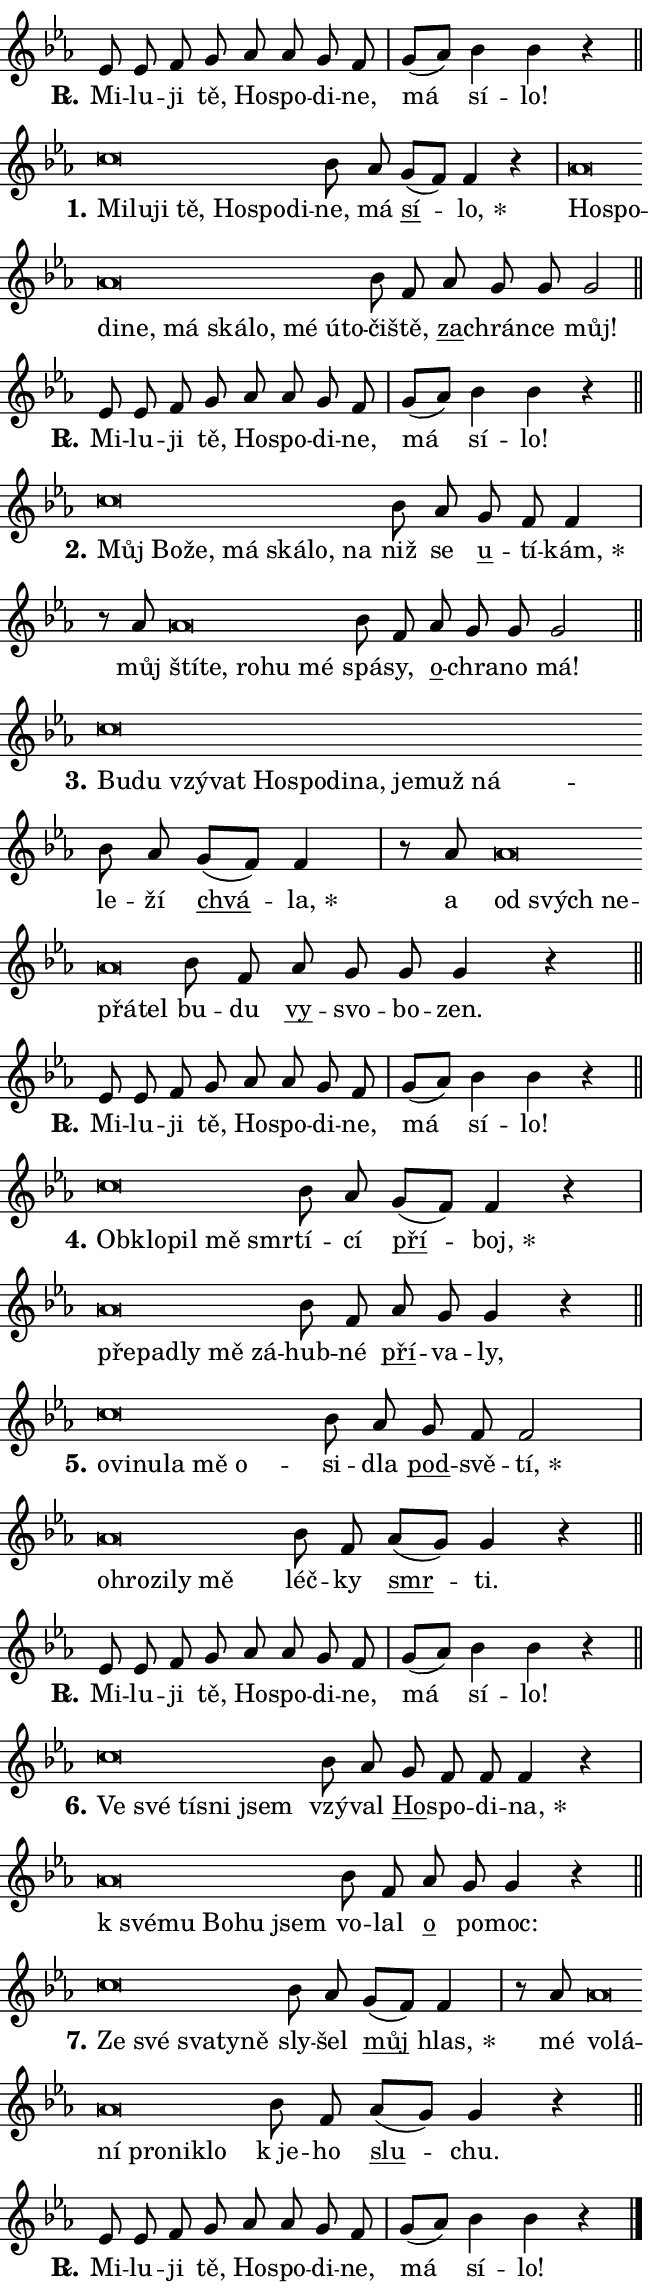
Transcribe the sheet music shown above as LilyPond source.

\version "2.24.0"
\header { tagline = "" }
\paper {
  indent = 0\cm
  top-margin = 0\cm
  right-margin = 0.13\cm % to fit lyric hyphens
  bottom-margin = 0\cm
  left-margin = 0\cm
  paper-width = 11\cm
  page-breaking = #ly:one-page-breaking
  system-system-spacing.basic-distance = #11
  score-system-spacing.basic-distance = #11
  ragged-last = ##f
}


%% Author: Thomas Morley
%% https://lists.gnu.org/archive/html/lilypond-user/2020-05/msg00002.html
#(define (line-position grob)
"Returns position of @var[grob} in current system:
   @code{'start}, if at first time-step
   @code{'end}, if at last time-step
   @code{'middle} otherwise
"
  (let* ((col (ly:item-get-column grob))
         (ln (ly:grob-object col 'left-neighbor))
         (rn (ly:grob-object col 'right-neighbor))
         (col-to-check-left (if (ly:grob? ln) ln col))
         (col-to-check-right (if (ly:grob? rn) rn col))
         (break-dir-left
           (and
             (ly:grob-property col-to-check-left 'non-musical #f)
             (ly:item-break-dir col-to-check-left)))
         (break-dir-right
           (and
             (ly:grob-property col-to-check-right 'non-musical #f)
             (ly:item-break-dir col-to-check-right))))
        (cond ((eqv? 1 break-dir-left) 'start)
              ((eqv? -1 break-dir-right) 'end)
              (else 'middle))))

#(define (tranparent-at-line-position vctor)
  (lambda (grob)
  "Relying on @code{line-position} select the relevant enry from @var{vctor}.
Used to determine transparency,"
    (case (line-position grob)
      ((end) (not (vector-ref vctor 0)))
      ((middle) (not (vector-ref vctor 1)))
      ((start) (not (vector-ref vctor 2))))))

noteHeadBreakVisibility =
#(define-music-function (break-visibility)(vector?)
"Makes @code{NoteHead}s transparent relying on @var{break-visibility}"
#{
  \override NoteHead.transparent =
    #(tranparent-at-line-position break-visibility)
#})

#(define delete-ledgers-for-transparent-note-heads
  (lambda (grob)
    "Reads whether a @code{NoteHead} is transparent.
If so this @code{NoteHead} is removed from @code{'note-heads} from
@var{grob}, which is supposed to be @code{LedgerLineSpanner}.
As a result ledgers are not printed for this @code{NoteHead}"
    (let* ((nhds-array (ly:grob-object grob 'note-heads))
           (nhds-list
             (if (ly:grob-array? nhds-array)
                 (ly:grob-array->list nhds-array)
                 '()))
           ;; Relies on the transparent-property being done before
           ;; Staff.LedgerLineSpanner.after-line-breaking is executed.
           ;; This is fragile ...
           (to-keep
             (remove
               (lambda (nhd)
                 (ly:grob-property nhd 'transparent #f))
               nhds-list)))
      ;; TODO find a better method to iterate over grob-arrays, similiar
      ;; to filter/remove etc for lists
      ;; For now rebuilt from scratch
      (set! (ly:grob-object grob 'note-heads)  '())
      (for-each
        (lambda (nhd)
          (ly:pointer-group-interface::add-grob grob 'note-heads nhd))
        to-keep))))

squashNotes = {
  \override NoteHead.X-extent = #'(-0.2 . 0.2)
  \override NoteHead.Y-extent = #'(-0.75 . 0)
  \override NoteHead.stencil =
    #(lambda (grob)
       (let ((pos (ly:grob-property grob 'staff-position)))
         (begin
           (if (< pos -7) (display "ERROR: Lower brevis then expected\n") (display ""))
           (if (<= pos -6) ly:text-interface::print ly:note-head::print))))
}
unSquashNotes = {
  \revert NoteHead.X-extent
  \revert NoteHead.Y-extent
  \revert NoteHead.stencil
}

hideNotes = \noteHeadBreakVisibility #begin-of-line-visible
unHideNotes = \noteHeadBreakVisibility #all-visible

% work-around for resetting accidentals
% https://lilypond.org/doc/v2.23/Documentation/notation/displaying-rhythms#unmetered-music
cadenzaMeasure = {
  \cadenzaOff
  \partial 1024 s1024
  \cadenzaOn
}

#(define-markup-command (accent layout props text) (markup?)
  "Underline accented syllable"
  (interpret-markup layout props
    #{\markup \override #'(offset . 4.3) \underline { #text }#}))

responsum = \markup \concat {
  "R" \hspace #-1.05 \path #0.1 #'((moveto 0 0.07) (lineto 0.9 0.8)) \hspace #0.05 "."
}

spaceSize = #0.6828661417322834 % exact space size for TeX Gyre Schola

\layout {
  \context {
    \Staff
    \remove "Time_signature_engraver"
    \override LedgerLineSpanner.after-line-breaking = #delete-ledgers-for-transparent-note-heads
  }
  \context {
    \Lyrics {
      \override LyricSpace.minimum-distance = \spaceSize
      \override LyricText.font-name = #"TeX Gyre Schola"
      \override LyricText.font-size = 1
      \override StanzaNumber.font-name = #"TeX Gyre Schola Bold"
      \override StanzaNumber.font-size = 1
    }
  }
  \context {
    \Score 
    \override NoteHead.text =
      #(lambda (grob) 
        (let ((pos (ly:grob-property grob 'staff-position)))
          #{\markup {
            \combine
              \halign #-0.55 \raise #(if (= pos -6) 0 0.5) \override #'(thickness . 2) \draw-line #'(3.2 . 0)
              \musicglyph "noteheads.sM1"
          }#}))
  }
}

% magnetic-lyrics.ily
%
%   written by
%     Jean Abou Samra <jean@abou-samra.fr>
%     Werner Lemberg <wl@gnu.org>
%
%   adapted by
%     Jiri Hon <jiri.hon@gmail.com>
%
% Version 2022-Apr-15

% https://www.mail-archive.com/lilypond-user@gnu.org/msg149350.html

#(define (Left_hyphen_pointer_engraver context)
   "Collect syllable-hyphen-syllable occurrences in lyrics and store
them in properties.  This engraver only looks to the left.  For
example, if the lyrics input is @code{foo -- bar}, it does the
following.

@itemize @bullet
@item
Set the @code{text} property of the @code{LyricHyphen} grob between
@q{foo} and @q{bar} to @code{foo}.

@item
Set the @code{left-hyphen} property of the @code{LyricText} grob with
text @q{foo} to the @code{LyricHyphen} grob between @q{foo} and
@q{bar}.
@end itemize

Use this auxiliary engraver in combination with the
@code{lyric-@/text::@/apply-@/magnetic-@/offset!} hook."
   (let ((hyphen #f)
         (text #f))
     (make-engraver
      (acknowledgers
       ((lyric-syllable-interface engraver grob source-engraver)
        (set! text grob)))
      (end-acknowledgers
       ((lyric-hyphen-interface engraver grob source-engraver)
        ;(when (not (grob::has-interface grob 'lyric-space-interface))
          (set! hyphen grob)));)
      ((stop-translation-timestep engraver)
       (when (and text hyphen)
         (ly:grob-set-object! text 'left-hyphen hyphen))
       (set! text #f)
       (set! hyphen #f)))))

#(define (lyric-text::apply-magnetic-offset! grob)
   "If the space between two syllables is less than the value in
property @code{LyricText@/.details@/.squash-threshold}, move the right
syllable to the left so that it gets concatenated with the left
syllable.

Use this function as a hook for
@code{LyricText@/.after-@/line-@/breaking} if the
@code{Left_@/hyphen_@/pointer_@/engraver} is active."
   (let ((hyphen (ly:grob-object grob 'left-hyphen #f)))
     (when hyphen
       (let ((left-text (ly:spanner-bound hyphen LEFT)))
         (when (grob::has-interface left-text 'lyric-syllable-interface)
           (let* ((common (ly:grob-common-refpoint grob left-text X))
                  (this-x-ext (ly:grob-extent grob common X))
                  (left-x-ext
                   (begin
                     ;; Trigger magnetism for left-text.
                     (ly:grob-property left-text 'after-line-breaking)
                     (ly:grob-extent left-text common X)))
                  ;; `delta` is the gap width between two syllables.
                  (delta (- (interval-start this-x-ext)
                            (interval-end left-x-ext)))
                  (details (ly:grob-property grob 'details))
                  (threshold (assoc-get 'squash-threshold details 0.2)))
             (when (< delta threshold)
               (let* (;; We have to manipulate the input text so that
                      ;; ligatures crossing syllable boundaries are not
                      ;; disabled.  For languages based on the Latin
                      ;; script this is essentially a beautification.
                      ;; However, for non-Western scripts it can be a
                      ;; necessity.
                      (lt (ly:grob-property left-text 'text))
                      (rt (ly:grob-property grob 'text))
                      (is-space (grob::has-interface hyphen 'lyric-space-interface))
                      (space (if is-space " " ""))
                      (extra-delta (if is-space spaceSize 0))
                      ;; Append new syllable.
                      (ltrt-space (if (and (string? lt) (string? rt))
                                (string-append lt space rt)
                                (make-concat-markup (list lt space rt))))
                      ;; Right-align `ltrt` to the right side.
                      (ltrt-space-markup (grob-interpret-markup
                               grob
                               (make-translate-markup
                                (cons (interval-length this-x-ext) 0)
                                (make-right-align-markup ltrt-space)))))
                 (begin
                   ;; Don't print `left-text`.
                   (ly:grob-set-property! left-text 'stencil #f)
                   ;; Set text and stencil (which holds all collected
                   ;; syllables so far) and shift it to the left.
                   (ly:grob-set-property! grob 'text ltrt-space)
                   (ly:grob-set-property! grob 'stencil ltrt-space-markup)
                   (ly:grob-translate-axis! grob (- (- delta extra-delta)) X))))))))))


#(define (lyric-hyphen::displace-bounds-first grob)
   ;; Make very sure this callback isn't triggered too early.
   (let ((left (ly:spanner-bound grob LEFT))
         (right (ly:spanner-bound grob RIGHT)))
     (ly:grob-property left 'after-line-breaking)
     (ly:grob-property right 'after-line-breaking)
     (ly:lyric-hyphen::print grob)))

squashThreshold = #0.4

\layout {
  \context {
    \Lyrics
    \consists #Left_hyphen_pointer_engraver
    \override LyricText.after-line-breaking =
      #lyric-text::apply-magnetic-offset!
    \override LyricHyphen.stencil = #lyric-hyphen::displace-bounds-first
    \override LyricText.details.squash-threshold = \squashThreshold
    \override LyricHyphen.minimum-distance = 0
    \override LyricHyphen.minimum-length = \squashThreshold
  }
}

squashText = \override LyricText.details.squash-threshold = 9999
unSquashText = \override LyricText.details.squash-threshold = \squashThreshold

leftText = \override LyricText.self-alignment-X = #LEFT
unLeftText = \revert LyricText.self-alignment-X

starOffset = #(lambda (grob) 
                (let ((x_offset (ly:self-alignment-interface::aligned-on-x-parent grob)))
                  (if (= x_offset 0) 0 (+ x_offset 1.2))))

star = #(define-music-function (syllable)(string?)
"Append star separator at the end of a syllable"
#{
  \once \override LyricText.X-offset = #starOffset
  \lyricmode { \markup {
    #syllable
    \override #'((font-name . "TeX Gyre Schola Bold")) \hspace #0.2 \lower #0.65 \larger "*"
  } }
#})

starAccent = #(define-music-function (syllable)(string?)
"Append star separator at the end of a syllable and make accent"
#{
  \once \override LyricText.X-offset = #starOffset
  \lyricmode { \markup {
    \accent #syllable
    \override #'((font-name . "TeX Gyre Schola Bold")) \hspace #0.2 \lower #0.65 \larger "*"
  } }
#})

breath = #(define-music-function (syllable)(string?)
"Append breathing indicator at the end of a syllable"
#{
  \lyricmode { \markup { #syllable "+" } }
#})

optionalBreath = #(define-music-function (syllable)(string?)
"Append optional breathing indicator at the end of a syllable"
#{
  \lyricmode { \markup { #syllable "(+)" } }
#})


\score {
    <<
        \new Voice = "melody" { \cadenzaOn \key es \major \relative { es'8 es f g as as g f \cadenzaMeasure \bar "|" g[( as)] bes4 bes r \cadenzaMeasure \bar "||" \break } }
        \new Lyrics \lyricsto "melody" { \lyricmode { \set stanza = \responsum
Mi -- lu -- ji tě, Ho -- spo -- di -- ne, má sí -- lo! } }
    >>
    \layout {}
}

\score {
    <<
        \new Voice = "melody" { \cadenzaOn \key es \major \relative { \squashNotes c''\breve*1/16 \hideNotes \breve*1/16 \bar "" \breve*1/16 \bar "" \breve*1/16 \bar "" \breve*1/16 \bar "" \breve*1/16 \breve*1/16 \bar "" \unHideNotes \unSquashNotes bes8 as \bar "" g[( f)] f4 r \cadenzaMeasure \bar "|" \squashNotes as\breve*1/16 \hideNotes \breve*1/16 \bar "" \breve*1/16 \bar "" \breve*1/16 \bar "" \breve*1/16 \bar "" \breve*1/16 \bar "" \breve*1/16 \bar "" \breve*1/16 \bar "" \breve*1/16 \breve*1/16 \bar "" \unHideNotes \unSquashNotes bes8 f \bar "" as g g g2 \cadenzaMeasure \bar "||" \break } }
        \new Lyrics \lyricsto "melody" { \lyricmode { \set stanza = "1."
\leftText Mi -- \squashText lu -- ji tě, Ho -- spo -- di -- \unLeftText \unSquashText ne, má \markup \accent sí -- \star lo, \leftText Ho -- \squashText spo -- di -- ne, má ská -- lo, mé ú -- to -- \unLeftText \unSquashText či -- ště, \markup \accent za -- chrán -- ce můj! } }
    >>
    \layout {}
}

\score {
    <<
        \new Voice = "melody" { \cadenzaOn \key es \major \relative { es'8 es f g as as g f \cadenzaMeasure \bar "|" g[( as)] bes4 bes r \cadenzaMeasure \bar "||" \break } }
        \new Lyrics \lyricsto "melody" { \lyricmode { \set stanza = \responsum
Mi -- lu -- ji tě, Ho -- spo -- di -- ne, má sí -- lo! } }
    >>
    \layout {}
}

\score {
    <<
        \new Voice = "melody" { \cadenzaOn \key es \major \relative { \squashNotes c''\breve*1/16 \hideNotes \breve*1/16 \bar "" \breve*1/16 \bar "" \breve*1/16 \bar "" \breve*1/16 \bar "" \breve*1/16 \breve*1/16 \bar "" \unHideNotes \unSquashNotes bes8 as \bar "" g f f4 \cadenzaMeasure \bar "|" r8 as \squashNotes as\breve*1/16 \hideNotes \breve*1/16 \bar "" \breve*1/16 \bar "" \breve*1/16 \breve*1/16 \bar "" \unHideNotes \unSquashNotes bes8 f \bar "" as g g g2 \cadenzaMeasure \bar "||" \break } }
        \new Lyrics \lyricsto "melody" { \lyricmode { \set stanza = "2."
\leftText Můj \squashText Bo -- že, má ská -- lo, na \unLeftText \unSquashText niž se \markup \accent u -- tí -- \star kám, můj \leftText ští -- \squashText te, ro -- hu mé \unLeftText \unSquashText spá -- sy, \markup \accent o -- chra -- no má! } }
    >>
    \layout {}
}

\score {
    <<
        \new Voice = "melody" { \cadenzaOn \key es \major \relative { \squashNotes c''\breve*1/16 \hideNotes \breve*1/16 \bar "" \breve*1/16 \bar "" \breve*1/16 \bar "" \breve*1/16 \bar "" \breve*1/16 \bar "" \breve*1/16 \bar "" \breve*1/16 \bar "" \breve*1/16 \bar "" \breve*1/16 \breve*1/16 \bar "" \unHideNotes \unSquashNotes bes8 as \bar "" g[( f)] f4 \cadenzaMeasure \bar "|" r8 as \squashNotes as\breve*1/16 \hideNotes \breve*1/16 \bar "" \breve*1/16 \bar "" \breve*1/16 \breve*1/16 \bar "" \unHideNotes \unSquashNotes bes8 f \bar "" as g g g4 r \cadenzaMeasure \bar "||" \break } }
        \new Lyrics \lyricsto "melody" { \lyricmode { \set stanza = "3."
\leftText Bu -- \squashText du vzý -- vat Ho -- spo -- di -- na, je -- muž ná -- \unLeftText \unSquashText le -- ží \markup \accent chvá -- \star la, a \leftText od \squashText svých ne -- přá -- tel \unLeftText \unSquashText bu -- du \markup \accent vy -- svo -- bo -- zen. } }
    >>
    \layout {}
}

\score {
    <<
        \new Voice = "melody" { \cadenzaOn \key es \major \relative { es'8 es f g as as g f \cadenzaMeasure \bar "|" g[( as)] bes4 bes r \cadenzaMeasure \bar "||" \break } }
        \new Lyrics \lyricsto "melody" { \lyricmode { \set stanza = \responsum
Mi -- lu -- ji tě, Ho -- spo -- di -- ne, má sí -- lo! } }
    >>
    \layout {}
}

\score {
    <<
        \new Voice = "melody" { \cadenzaOn \key es \major \relative { \squashNotes c''\breve*1/16 \hideNotes \breve*1/16 \bar "" \breve*1/16 \bar "" \breve*1/16 \breve*1/16 \bar "" \unHideNotes \unSquashNotes bes8 as \bar "" g[( f)] f4 r \cadenzaMeasure \bar "|" \squashNotes as\breve*1/16 \hideNotes \breve*1/16 \bar "" \breve*1/16 \bar "" \breve*1/16 \breve*1/16 \bar "" \unHideNotes \unSquashNotes bes8 f \bar "" as g g4 r \cadenzaMeasure \bar "||" \break } }
        \new Lyrics \lyricsto "melody" { \lyricmode { \set stanza = "4."
\leftText Ob -- \squashText klo -- pil mě smr -- \unLeftText \unSquashText tí -- cí \markup \accent pří -- \star boj, \leftText pře -- \squashText pa -- dly mě zá -- \unLeftText \unSquashText hub -- né \markup \accent pří -- va -- ly, } }
    >>
    \layout {}
}

\score {
    <<
        \new Voice = "melody" { \cadenzaOn \key es \major \relative { \squashNotes c''\breve*1/16 \hideNotes \breve*1/16 \bar "" \breve*1/16 \bar "" \breve*1/16 \bar "" \breve*1/16 \breve*1/16 \bar "" \unHideNotes \unSquashNotes bes8 as \bar "" g f f2 \cadenzaMeasure \bar "|" \squashNotes as\breve*1/16 \hideNotes \breve*1/16 \bar "" \breve*1/16 \bar "" \breve*1/16 \breve*1/16 \bar "" \unHideNotes \unSquashNotes bes8 f \bar "" as[( g)] g4 r \cadenzaMeasure \bar "||" \break } }
        \new Lyrics \lyricsto "melody" { \lyricmode { \set stanza = "5."
\leftText o -- \squashText vi -- nu -- la mě o -- \unLeftText \unSquashText si -- dla \markup \accent pod -- svě -- \star tí, \leftText o -- \squashText hro -- zi -- ly mě \unLeftText \unSquashText léč -- ky \markup \accent smr -- ti. } }
    >>
    \layout {}
}

\score {
    <<
        \new Voice = "melody" { \cadenzaOn \key es \major \relative { es'8 es f g as as g f \cadenzaMeasure \bar "|" g[( as)] bes4 bes r \cadenzaMeasure \bar "||" \break } }
        \new Lyrics \lyricsto "melody" { \lyricmode { \set stanza = \responsum
Mi -- lu -- ji tě, Ho -- spo -- di -- ne, má sí -- lo! } }
    >>
    \layout {}
}

\score {
    <<
        \new Voice = "melody" { \cadenzaOn \key es \major \relative { \squashNotes c''\breve*1/16 \hideNotes \breve*1/16 \bar "" \breve*1/16 \bar "" \breve*1/16 \breve*1/16 \bar "" \unHideNotes \unSquashNotes bes8 as \bar "" g f f f4 r \cadenzaMeasure \bar "|" \squashNotes as\breve*1/16 \hideNotes \breve*1/16 \bar "" \breve*1/16 \bar "" \breve*1/16 \breve*1/16 \bar "" \unHideNotes \unSquashNotes bes8 f \bar "" as g g4 r \cadenzaMeasure \bar "||" \break } }
        \new Lyrics \lyricsto "melody" { \lyricmode { \set stanza = "6."
\leftText Ve \squashText své tí -- sni jsem \unLeftText \unSquashText vzý -- val \markup \accent Ho -- spo -- di -- \star na, \leftText "k své" -- \squashText mu Bo -- hu jsem \unLeftText \unSquashText vo -- lal \markup \accent o po -- moc: } }
    >>
    \layout {}
}

\score {
    <<
        \new Voice = "melody" { \cadenzaOn \key es \major \relative { \squashNotes c''\breve*1/16 \hideNotes \breve*1/16 \bar "" \breve*1/16 \bar "" \breve*1/16 \breve*1/16 \bar "" \unHideNotes \unSquashNotes bes8 as \bar "" g[( f)] f4 \cadenzaMeasure \bar "|" r8 as \squashNotes as\breve*1/16 \hideNotes \breve*1/16 \bar "" \breve*1/16 \bar "" \breve*1/16 \bar "" \breve*1/16 \breve*1/16 \bar "" \unHideNotes \unSquashNotes bes8 f \bar "" as[( g)] g4 r \cadenzaMeasure \bar "||" \break } }
        \new Lyrics \lyricsto "melody" { \lyricmode { \set stanza = "7."
\leftText Ze \squashText své sva -- ty -- ně \unLeftText \unSquashText sly -- šel \markup \accent můj \star hlas, mé \leftText vo -- \squashText lá -- ní pro -- ni -- klo \unLeftText \unSquashText "k je" -- ho \markup \accent slu -- chu. } }
    >>
    \layout {}
}

\score {
    <<
        \new Voice = "melody" { \cadenzaOn \key es \major \relative { es'8 es f g as as g f \cadenzaMeasure \bar "|" g[( as)] bes4 bes r \cadenzaMeasure \bar "||" \break } \bar "|." }
        \new Lyrics \lyricsto "melody" { \lyricmode { \set stanza = \responsum
Mi -- lu -- ji tě, Ho -- spo -- di -- ne, má sí -- lo! } }
    >>
    \layout {}
}
